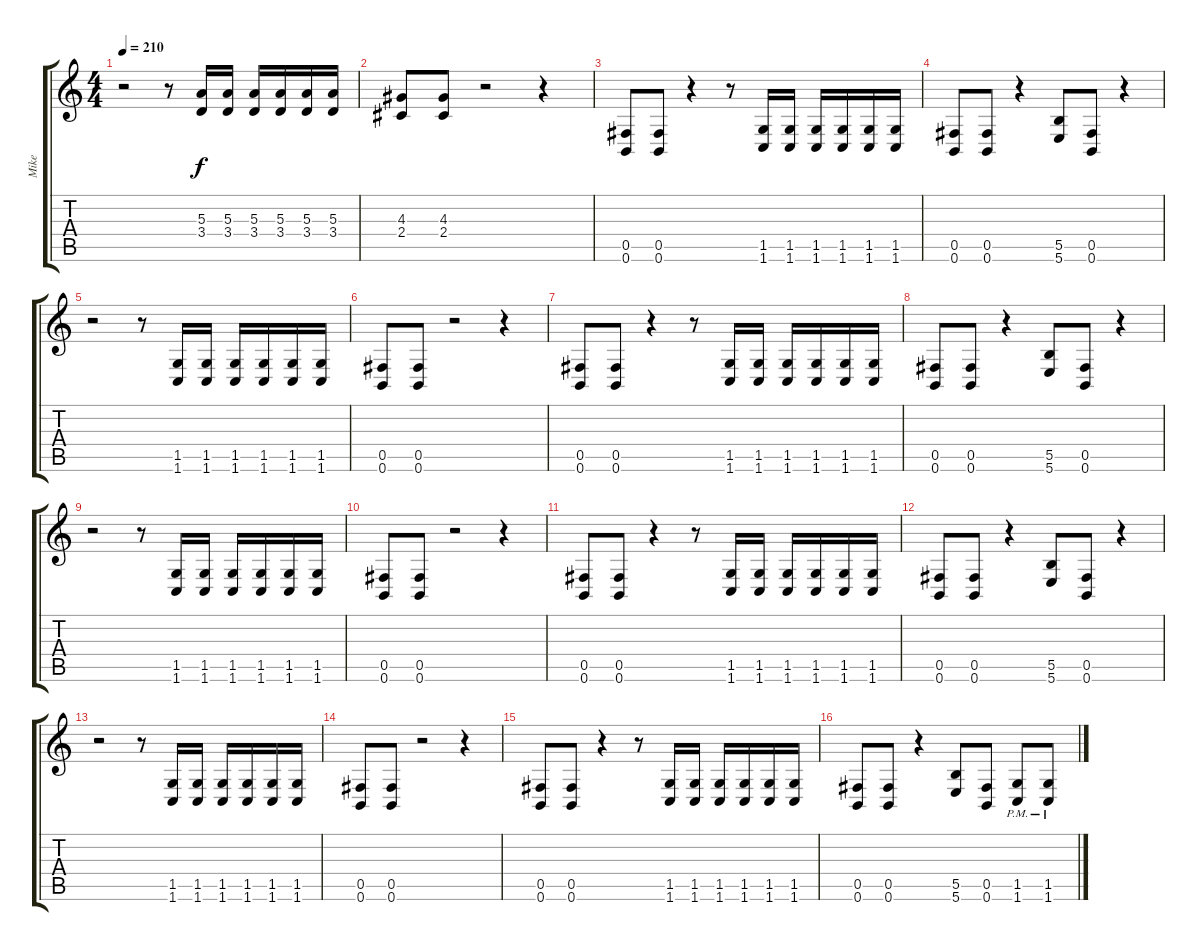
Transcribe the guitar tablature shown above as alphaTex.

\track ("Mike " "Mike ") {instrument distortionguitar}
\staff {score tabs}
\tuning (Db4 Ab3 E3 B2 Gb2 B1) {hide}
\ts (4 4)
\tempo 210
\clef g2
\ks c
r.2{dy f} r.8 (5.3 3.4).16 (5.3 3.4).16 (5.3 3.4).16 (5.3 3.4).16 (5.3 3.4).16 (5.3 3.4).16 |
(4.3 2.4).8 (4.3 2.4).8 r.2 r.4 |
(0.5 0.6).8 (0.5 0.6).8 r.4 r.8 (1.5 1.6).16 (1.5 1.6).16 (1.5 1.6).16 (1.5 1.6).16 (1.5 1.6).16 (1.5 1.6).16 |
(0.5 0.6).8 (0.5 0.6).8 r.4 (5.5 5.6).8 (0.5 0.6).8 r.4 |
r.2 r.8 (1.5 1.6).16 (1.5 1.6).16 (1.5 1.6).16 (1.5 1.6).16 (1.5 1.6).16 (1.5 1.6).16 |
(0.5 0.6).8 (0.5 0.6).8 r.2 r.4 |
(0.5 0.6).8 (0.5 0.6).8 r.4 r.8 (1.5 1.6).16 (1.5 1.6).16 (1.5 1.6).16 (1.5 1.6).16 (1.5 1.6).16 (1.5 1.6).16 |
(0.5 0.6).8 (0.5 0.6).8 r.4 (5.5 5.6).8 (0.5 0.6).8 r.4 |
r.2 r.8 (1.5 1.6).16 (1.5 1.6).16 (1.5 1.6).16 (1.5 1.6).16 (1.5 1.6).16 (1.5 1.6).16 |
(0.5 0.6).8 (0.5 0.6).8 r.2 r.4 |
(0.5 0.6).8 (0.5 0.6).8 r.4 r.8 (1.5 1.6).16 (1.5 1.6).16 (1.5 1.6).16 (1.5 1.6).16 (1.5 1.6).16 (1.5 1.6).16 |
(0.5 0.6).8 (0.5 0.6).8 r.4 (5.5 5.6).8 (0.5 0.6).8 r.4 |
r.2 r.8 (1.5 1.6).16 (1.5 1.6).16 (1.5 1.6).16 (1.5 1.6).16 (1.5 1.6).16 (1.5 1.6).16 |
(0.5 0.6).8 (0.5 0.6).8 r.2 r.4 |
(0.5 0.6).8 (0.5 0.6).8 r.4 r.8 (1.5 1.6).16 (1.5 1.6).16 (1.5 1.6).16 (1.5 1.6).16 (1.5 1.6).16 (1.5 1.6).16 |
(0.5 0.6).8 (0.5 0.6).8 r.4 (5.5 5.6).8 (0.5 0.6).8 (1.5{pm} 1.6{pm}).8 (1.5{pm} 1.6{pm}).8
